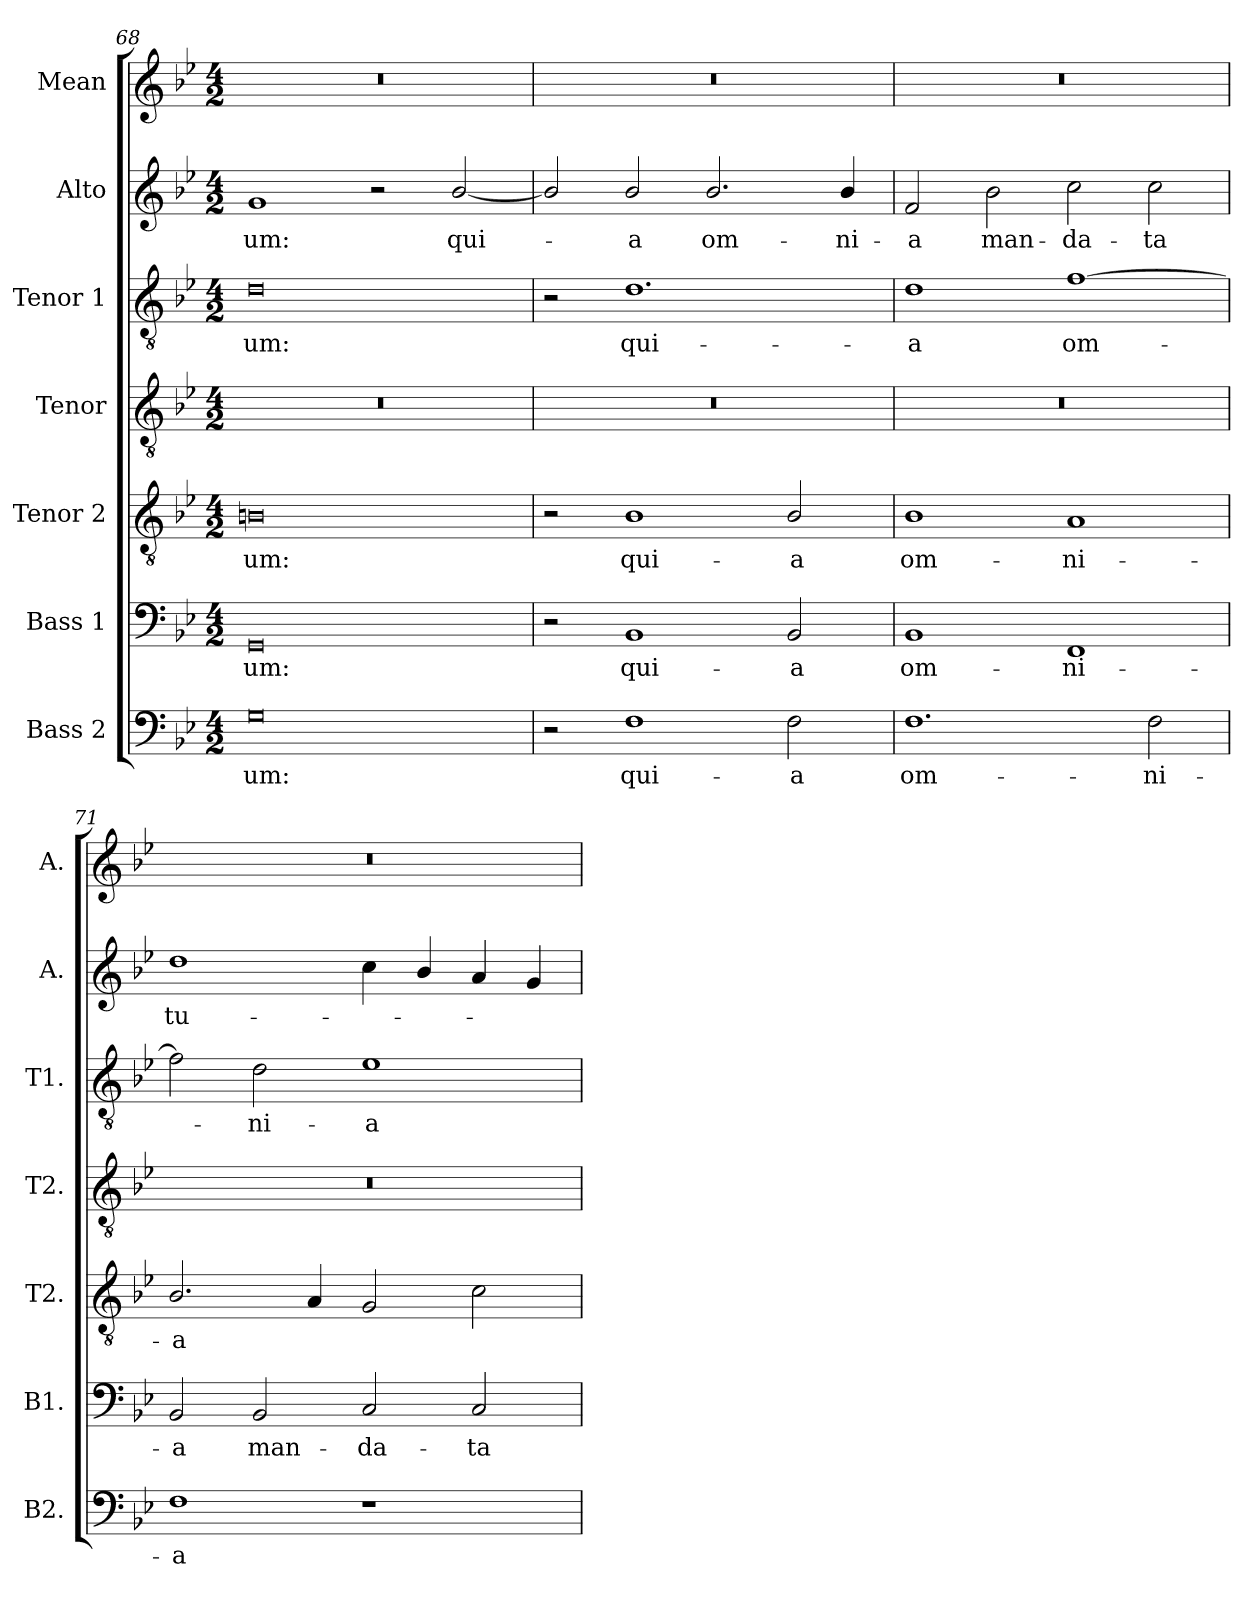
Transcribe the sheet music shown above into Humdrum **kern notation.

**kern	**text	**kern	**text	**kern	**text	**kern	**kern	**text	**kern	**text	**kern
*part7	*part7	*part6	*part6	*part5	*part5	*part4	*part3	*part3	*part2	*part2	*part1
*staff7	*staff7	*staff6	*staff6	*staff5	*staff5	*staff4	*staff3	*staff3	*staff2	*staff2	*staff1
*I"Bass 2	*	*I"Bass 1	*	*I"Tenor 2	*	*I"Tenor	*I"Tenor 1	*	*I"Alto	*	*I"Mean
*I'B2.	*	*I'B1.	*	*I'T2.	*	*I'T2.	*I'T1.	*	*I'A.	*	*I'A.
*clefF4	*	*clefF4	*	*clefGv2	*	*clefGv2	*clefGv2	*	*clefG2	*	*clefG2
*	*	*	*	*ITrd7c12	*	*ITrd7c12	*ITrd7c12	*	*	*	*
*k[b-e-]	*	*k[b-e-]	*	*k[b-e-]	*	*k[b-e-]	*k[b-e-]	*	*k[b-e-]	*	*k[b-e-]
*B-:	*	*B-:	*	*B-:	*	*B-:	*B-:	*	*B-:	*	*B-:
*M4/2	*	*M4/2	*	*M4/2	*	*M4/2	*M4/2	*	*M4/2	*	*M4/2
=68	=68	=68	=68	=68	=68	=68	=68	=68	=68	=68	=68
!	!LO:LY:b:color=#000000	!	!	!	!	!	!	!	!	!	!
!	!	!	!LO:LY:b:color=#000000	!	!	!	!	!	!	!	!
!	!	!	!	!	!LO:LY:b:color=#000000	!LO:N:vis=1	!	!	!	!	!
!	!	!	!	!	!	!	!	!LO:LY:b:color=#000000	!	!	!
!	!	!	!	!	!	!	!	!	!	!LO:LY:b:color=#000000	!LO:N:vis=1
0Gi	-um:	0GGi	-um:	0BBni	-um:	0r	0Di	-um:	1gi	-um:	0r
.	.	.	.	.	.	.	.	.	2r	.	.
!	!	!	!	!	!	!	!	!	!	!LO:LY:b:color=#000000	!
.	.	.	.	.	.	.	.	.	[2b-i/	qui-	.
!!LO:LB:g=z
=69	=69	=69	=69	=69	=69	=69	=69	=69	=69	=69	=69
!	!	!	!	!	!	!LO:N:vis=1	!	!	!	!	!LO:N:vis=1
2r	.	2r	.	2r	.	0r	2r	.	2b-i/]	.	0r
!	!LO:LY:b:color=#000000	!	!	!	!	!	!	!	!	!	!
!	!	!	!LO:LY:b:color=#000000	!	!	!	!	!	!	!	!
!	!	!	!	!	!LO:LY:b:color=#000000	!	!	!	!	!	!
!	!	!	!	!	!	!	!	!LO:LY:b:color=#000000	!	!	!
!	!	!	!	!	!	!	!	!	!	!LO:LY:b:color=#000000	!
1Fi	qui-	1BB-i	qui-	1BB-i	qui-	.	1.Di	qui-	2b-i/	-a	.
!	!	!	!	!	!	!	!	!	!	!LO:LY:b:color=#000000	!
.	.	.	.	.	.	.	.	.	2.b-i/	om-	.
!	!LO:LY:b:color=#000000	!	!	!	!	!	!	!	!	!	!
!	!	!	!LO:LY:b:color=#000000	!	!	!	!	!	!	!	!
!	!	!	!	!	!LO:LY:b:color=#000000	!	!	!	!	!	!
2Fi\	-a	2BB-i/	-a	2BB-i/	-a	.	.	.	.	.	.
!	!	!	!	!	!	!	!	!	!	!LO:LY:b:color=#000000	!
.	.	.	.	.	.	.	.	.	4b-i/	-ni-	.
=70	=70	=70	=70	=70	=70	=70	=70	=70	=70	=70	=70
!	!LO:LY:b:color=#000000	!	!	!	!	!	!	!	!	!	!
!	!	!	!LO:LY:b:color=#000000	!	!	!	!	!	!	!	!
!	!	!	!	!	!LO:LY:b:color=#000000	!LO:N:vis=1	!	!	!	!	!
!	!	!	!	!	!	!	!	!LO:LY:b:color=#000000	!	!	!
!	!	!	!	!	!	!	!	!	!	!LO:LY:b:color=#000000	!LO:N:vis=1
1.Fi	om-	1BB-i	om-	1BB-i	om-	0r	1Di	-a	2fi/	-a	0r
!	!	!	!	!	!	!	!	!	!	!LO:LY:b:color=#000000	!
.	.	.	.	.	.	.	.	.	2b-i\	man-	.
!	!	!	!LO:LY:b:color=#000000	!	!	!	!	!	!	!	!
!	!	!	!	!	!LO:LY:b:color=#000000	!	!	!	!	!	!
!	!	!	!	!	!	!	!	!LO:LY:b:color=#000000	!	!	!
!	!	!	!	!	!	!	!	!	!	!LO:LY:b:color=#000000	!
.	.	1FFi	-ni-	1AAi	-ni-	.	[1Fi	om-	2cci\	-da-	.
!	!LO:LY:b:color=#000000	!	!	!	!	!	!	!	!	!	!
!	!	!	!	!	!	!	!	!	!	!LO:LY:b:color=#000000	!
2Fi\	-ni-	.	.	.	.	.	.	.	2cci\	-ta	.
=71	=71	=71	=71	=71	=71	=71	=71	=71	=71	=71	=71
!	!LO:LY:b:color=#000000	!	!	!	!	!	!	!	!	!	!
!	!	!	!LO:LY:b:color=#000000	!	!	!	!	!	!	!	!
!	!	!	!	!	!LO:LY:b:color=#000000	!LO:N:vis=1	!	!	!	!	!
!	!	!	!	!	!	!	!	!	!	!LO:LY:b:color=#000000	!LO:N:vis=1
1Fi	-a	2BB-i/	-a	2.BB-i/	-a	0r	2Fi\]	.	1ddi	tu-	0r
!	!	!	!LO:LY:b:color=#000000	!	!	!	!	!	!	!	!
!	!	!	!	!	!	!	!	!LO:LY:b:color=#000000	!	!	!
.	.	2BB-i/	man-	.	.	.	2Di\	-ni-	.	.	.
.	.	.	.	4AAi/	.	.	.	.	.	.	.
!	!	!	!LO:LY:b:color=#000000	!	!	!	!	!	!	!	!
!	!	!	!	!	!	!	!	!LO:LY:b:color=#000000	!	!	!
1r	.	2Ci/	-da-	2GGi/	.	.	1E-i	-a	4cci\	.	.
.	.	.	.	.	.	.	.	.	4b-i/	.	.
!	!	!	!LO:LY:b:color=#000000	!	!	!	!	!	!	!	!
.	.	2Ci/	-ta	2Ci\	.	.	.	.	4ai/	.	.
.	.	.	.	.	.	.	.	.	4gi/	.	.
=	=	=	=	=	=	=	=	=	=	=	=
*-	*-	*-	*-	*-	*-	*-	*-	*-	*-	*-	*-
